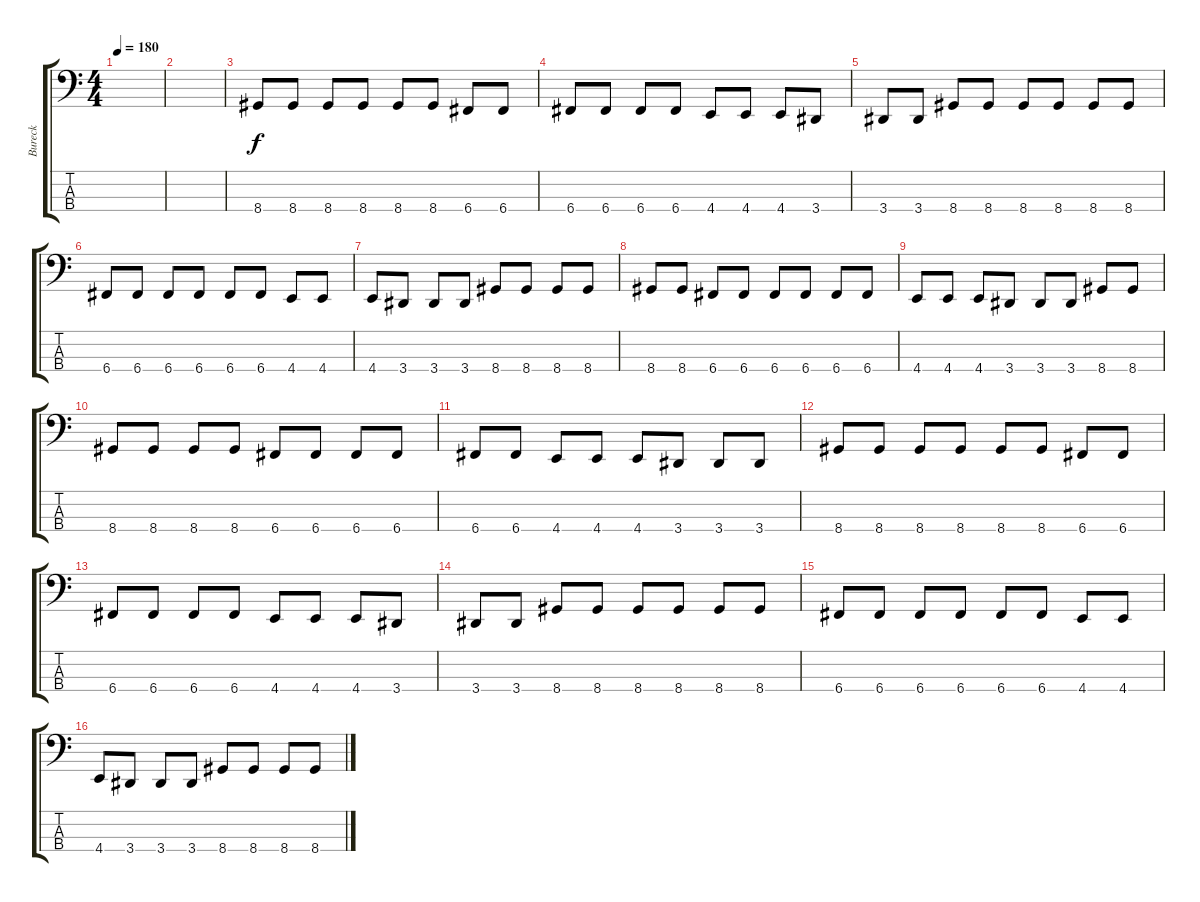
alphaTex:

\track ("Bureck" "Bureck") {instrument electricbassfinger}
\staff {score tabs}
\tuning (F2 C2 G1 C1) {hide}
\ts (4 4)
\tempo 180
\clef f4
\ks c
|
|
8.4.8 8.4.8 8.4.8 8.4.8 8.4.8 8.4.8 6.4.8 6.4.8 |
6.4.8 6.4.8 6.4.8 6.4.8 4.4.8 4.4.8 4.4.8 3.4.8 |
3.4.8 3.4.8 8.4.8 8.4.8 8.4.8 8.4.8 8.4.8 8.4.8 |
6.4.8 6.4.8 6.4.8 6.4.8 6.4.8 6.4.8 4.4.8 4.4.8 |
4.4.8 3.4.8 3.4.8 3.4.8 8.4.8 8.4.8 8.4.8 8.4.8 |
8.4.8 8.4.8 6.4.8 6.4.8 6.4.8 6.4.8 6.4.8 6.4.8 |
4.4.8 4.4.8 4.4.8 3.4.8 3.4.8 3.4.8 8.4.8 8.4.8 |
8.4.8 8.4.8 8.4.8 8.4.8 6.4.8 6.4.8 6.4.8 6.4.8 |
6.4.8 6.4.8 4.4.8 4.4.8 4.4.8 3.4.8 3.4.8 3.4.8 |
8.4.8 8.4.8 8.4.8 8.4.8 8.4.8 8.4.8 6.4.8 6.4.8 |
6.4.8 6.4.8 6.4.8 6.4.8 4.4.8 4.4.8 4.4.8 3.4.8 |
3.4.8 3.4.8 8.4.8 8.4.8 8.4.8 8.4.8 8.4.8 8.4.8 |
6.4.8 6.4.8 6.4.8 6.4.8 6.4.8 6.4.8 4.4.8 4.4.8 |
4.4.8 3.4.8 3.4.8 3.4.8 8.4.8 8.4.8 8.4.8 8.4.8
